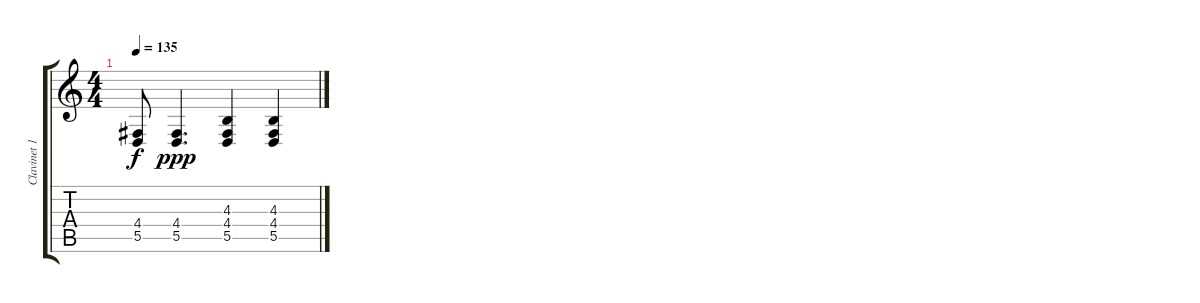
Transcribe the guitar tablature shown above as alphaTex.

\track ("Clavinet 1" "Clavinet 1") {instrument clavinet}
\staff {score tabs}
\tuning (E4 B3 G3 D3 A2 E2) {hide}
\ts (4 4)
\tempo 135
\clef g2
\ks c
(4.4{t} 5.5{t}).8{dy f} (4.4 5.5).4{d dy ppp} (4.3 4.4 5.5).4 (4.3 4.4 5.5).4
